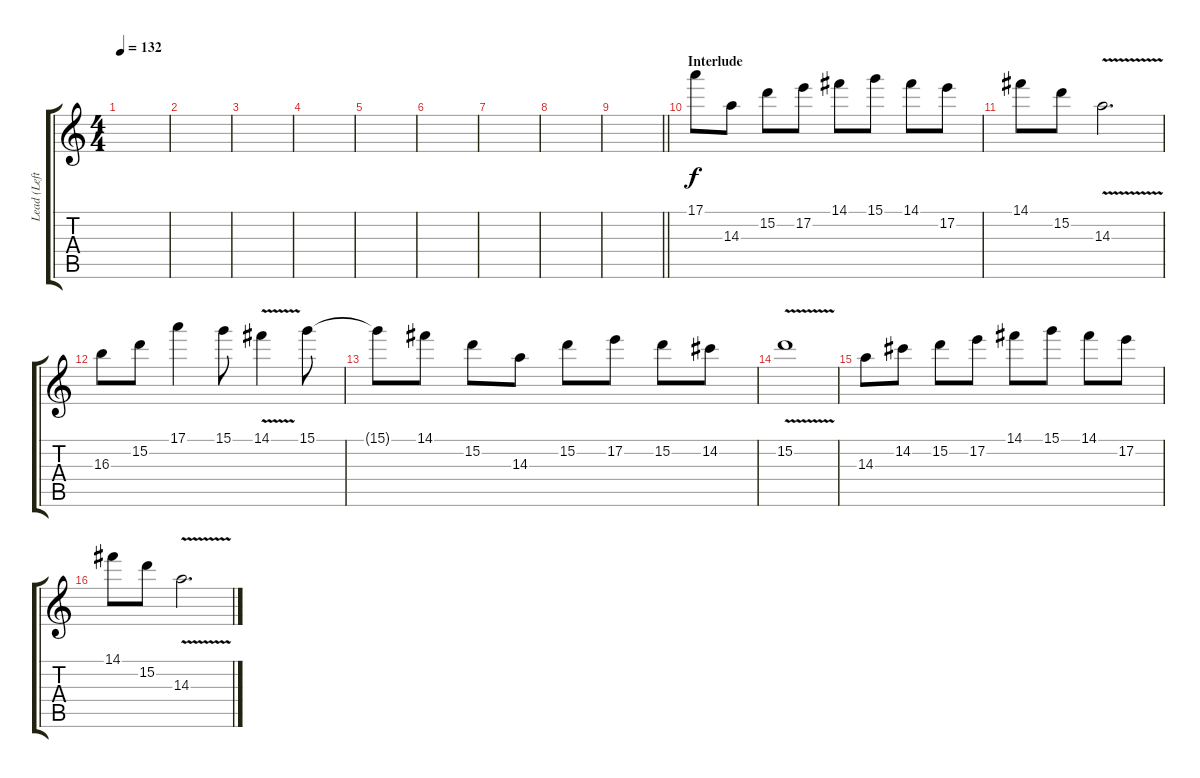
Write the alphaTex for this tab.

\track ("Lead (Left)" "Lead (Left") {instrument overdrivenguitar}
\staff {score tabs}
\tuning (E4 B3 G3 D3 A2 E2) {hide}
\ts (4 4)
\tempo 132
\clef g2
\ks c
|
|
|
|
|
|
|
|
\barLineRight lightlight
|
\section ("" "Interlude")
17.1.8 14.3.8 15.2.8 17.2.8 14.1.8 15.1.8 14.1.8 17.2.8 |
14.1.8 15.2.8 14.3{v}.2{d} |
16.3.8 15.2.8 17.1.4 15.1.8 14.1{v}.4 15.1.8 |
15.1{t}.8 14.1.8 15.2.8 14.3.8 15.2.8 17.2.8 15.2.8 14.2.8 |
15.2{v}.1 |
14.3.8 14.2.8 15.2.8 17.2.8 14.1.8 15.1.8 14.1.8 17.2.8 |
14.1.8 15.2.8 14.3{v}.2{d}
